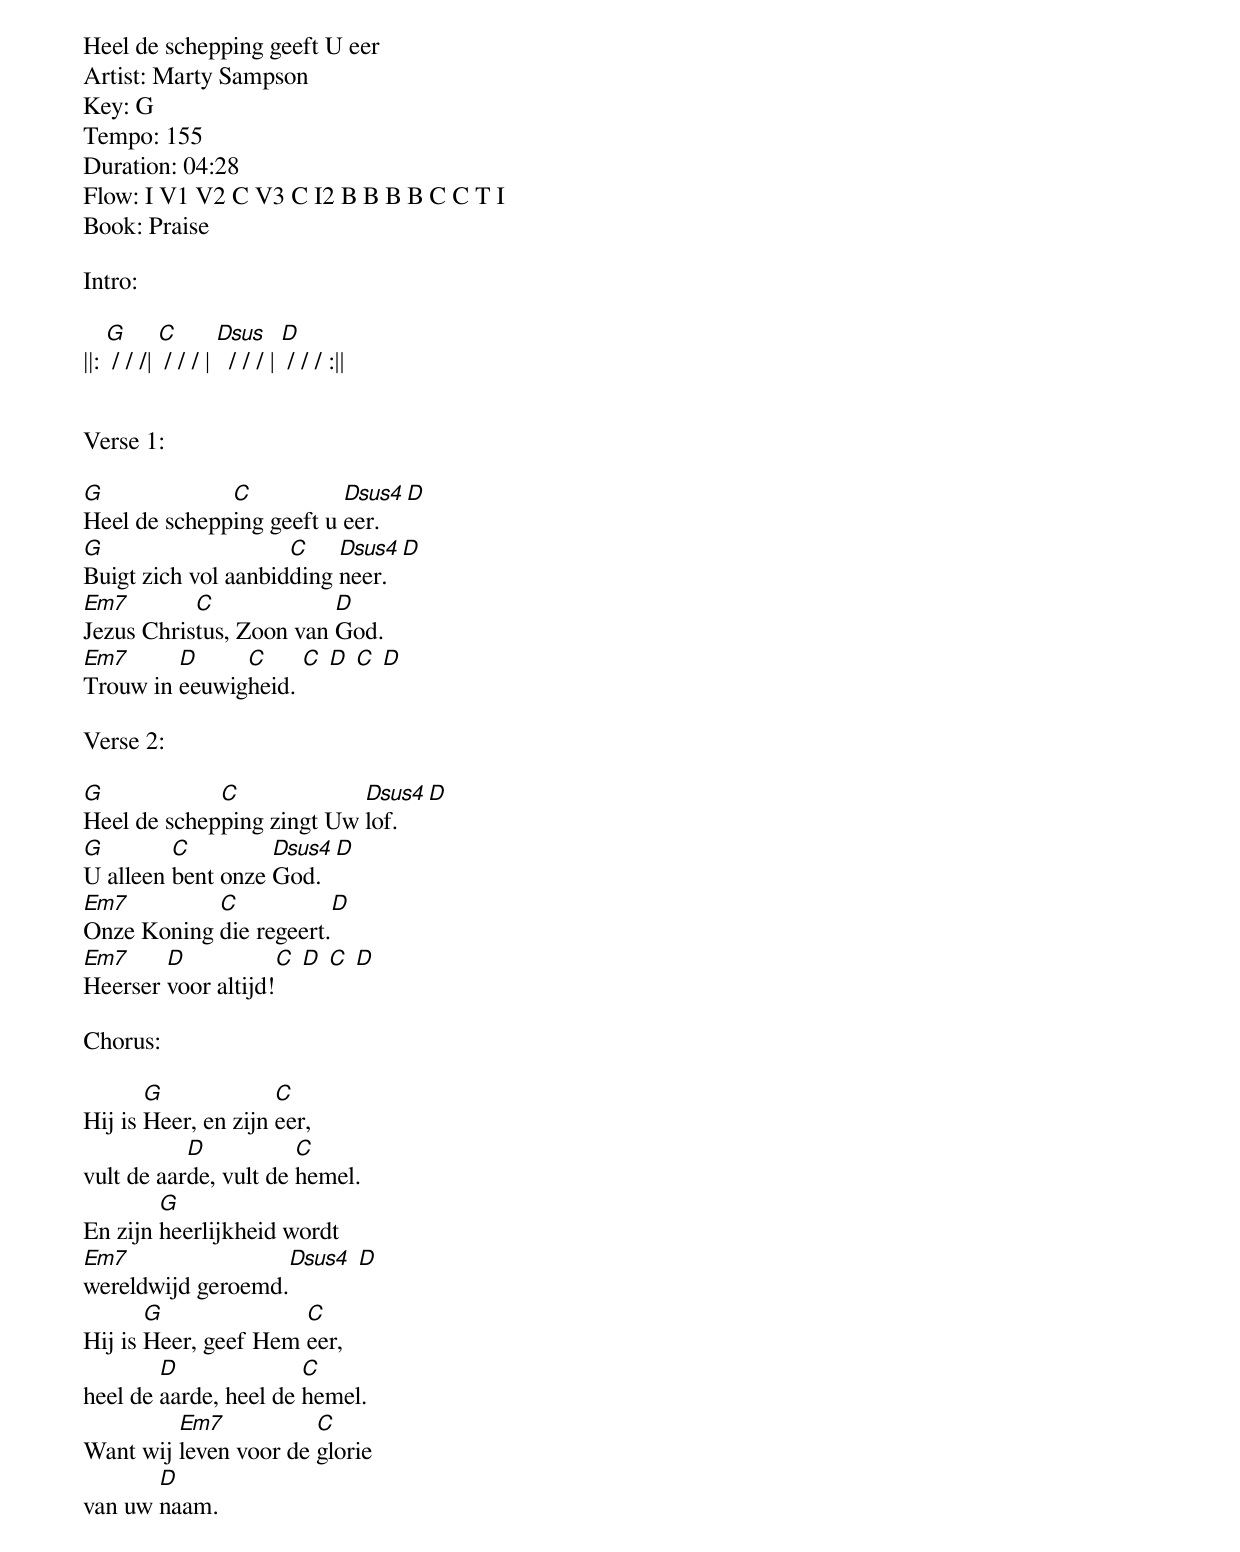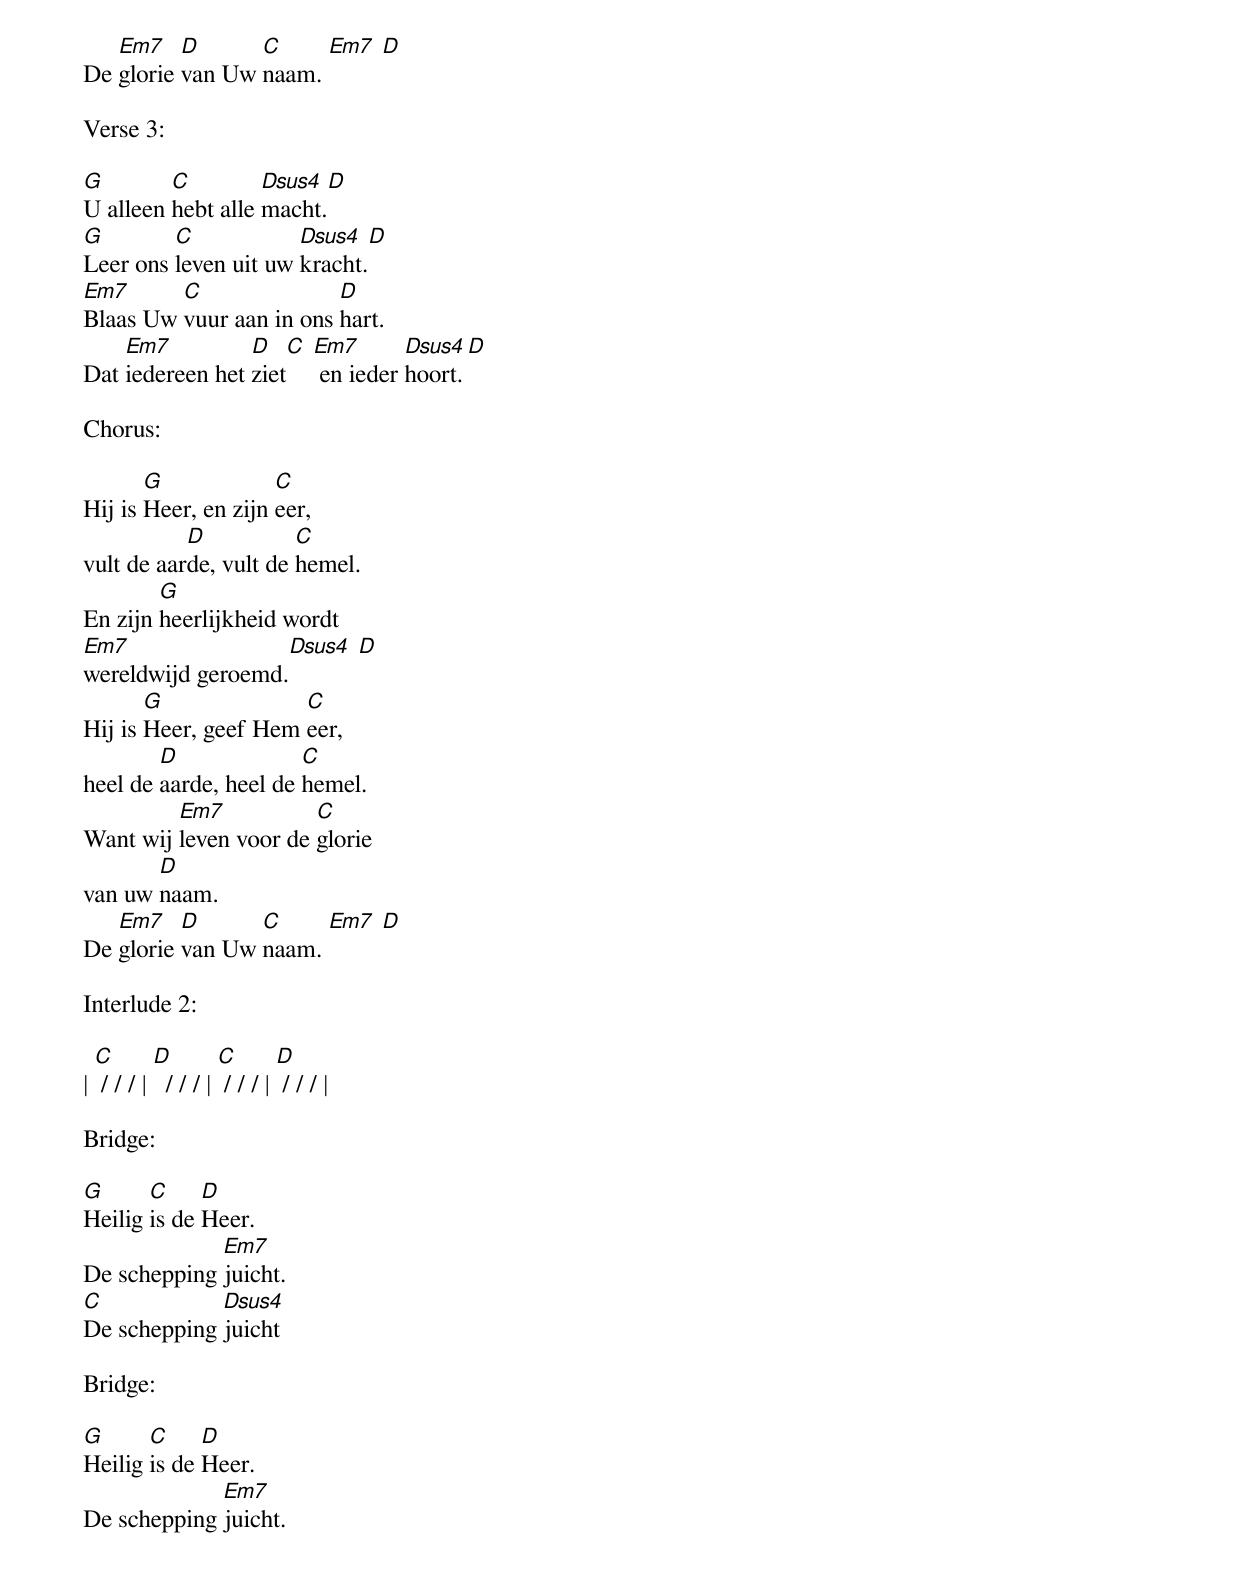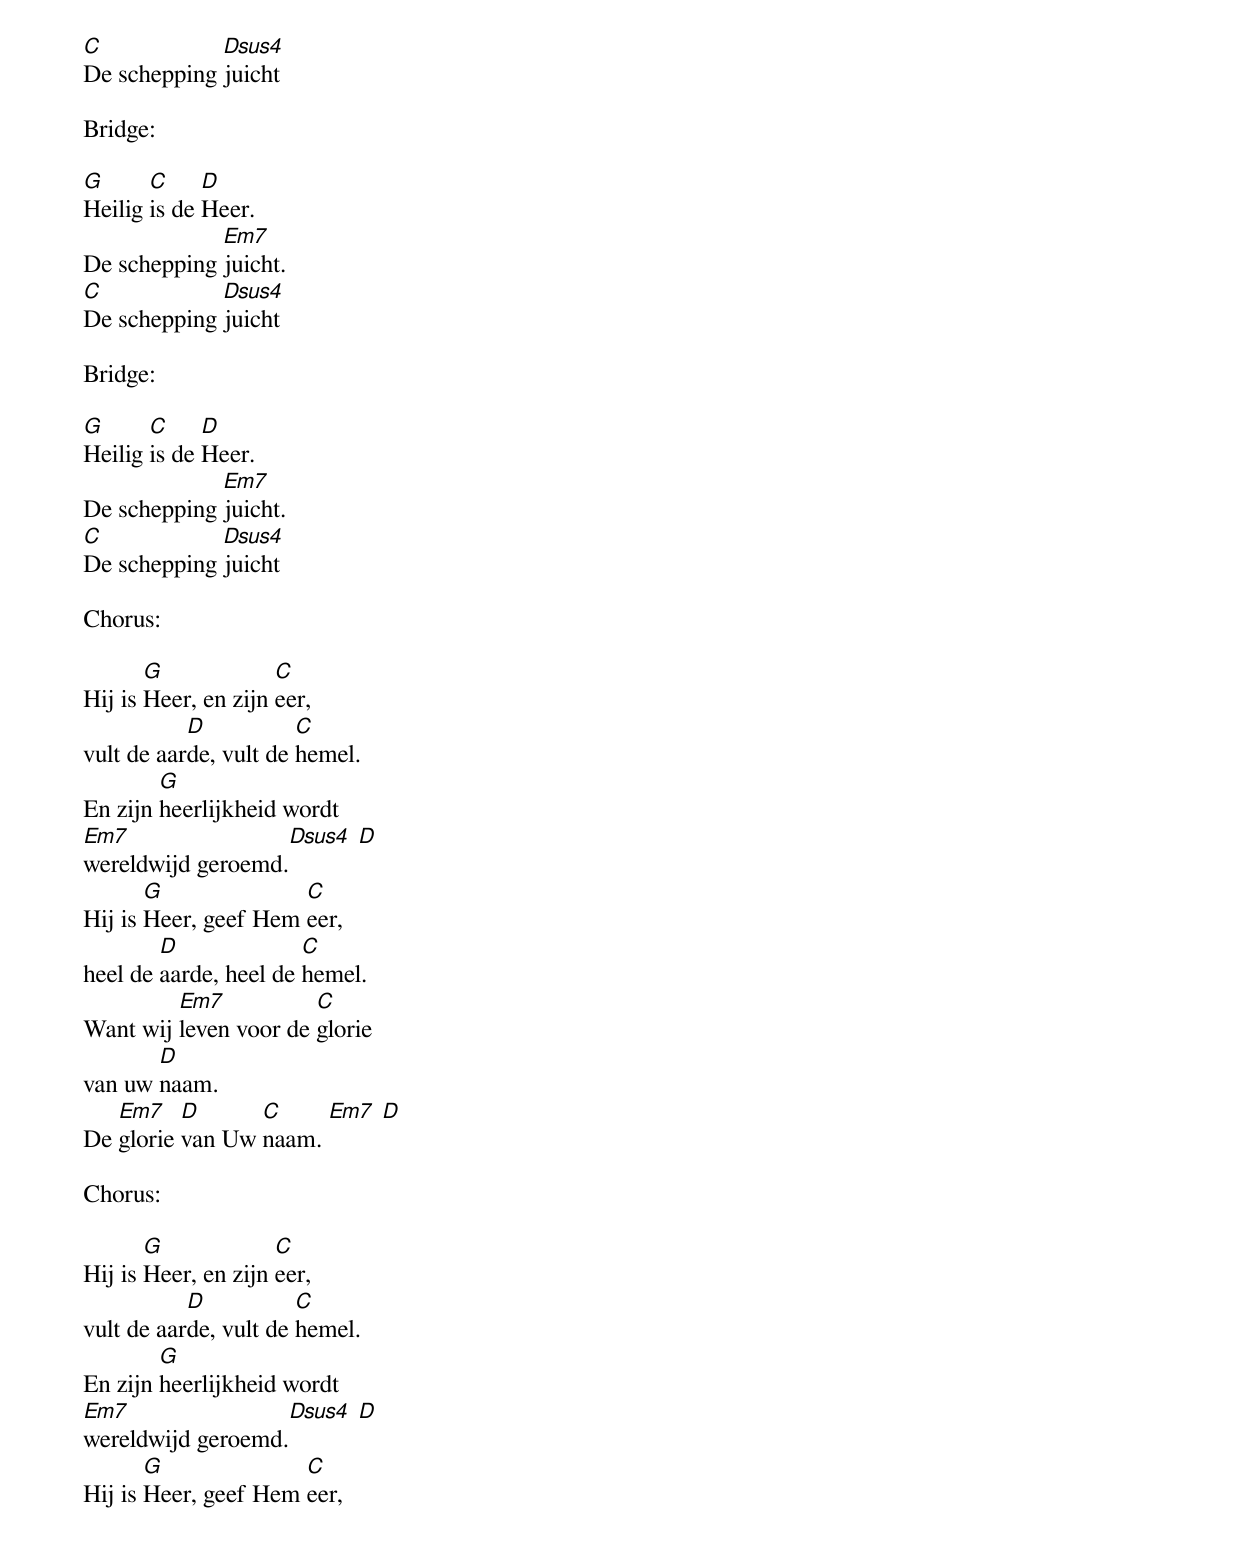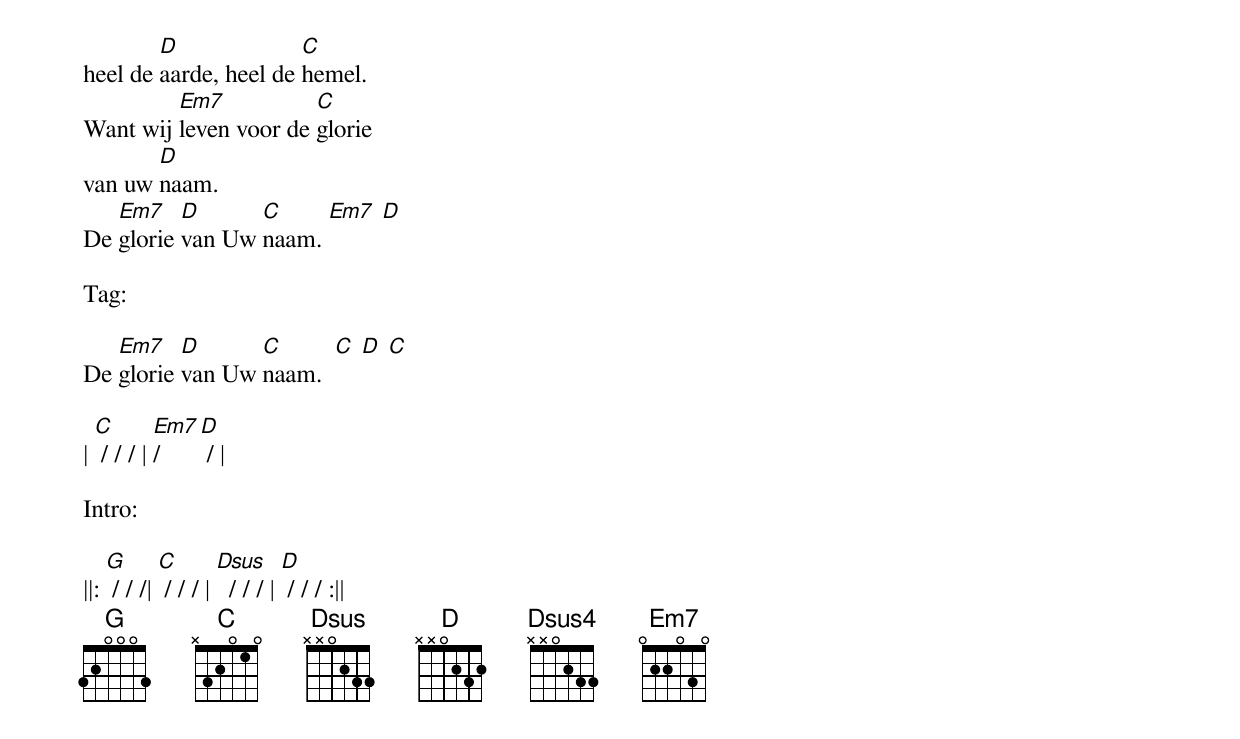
Heel de schepping geeft U eer
Artist: Marty Sampson
Key: G
Tempo: 155
Duration: 04:28
Flow: I V1 V2 C V3 C I2 B B B B C C T I
Book: Praise

Intro:

||: [G] / / /| [C] / / / | [Dsus]  / / / | [D] / / / :||


Verse 1:

[G]Heel de schepp[C]ing geeft u [Dsus4]eer. [D]
[G]Buigt zich vol aanbid[C]ding [Dsus4]neer. [D]
[Em7]Jezus Chris[C]tus, Zoon van [D]God.
[Em7]Trouw in [D]eeuwig[C]heid. [C] [D] [C] [D]

Verse 2:

[G]Heel de schep[C]ping zingt Uw [Dsus4]lof.[D]
[G]U alleen [C]bent onze [Dsus4]God. [D]
[Em7]Onze Koning [C]die regeert.[D]
[Em7]Heerser [D]voor altijd![C] [D] [C] [D]

Chorus:

Hij is [G]Heer, en zijn [C]eer,
vult de aar[D]de, vult de [C]hemel.
En zijn [G]heerlijkheid wordt
[Em7]wereldwijd geroemd.[Dsus4] [D]
Hij is [G]Heer, geef Hem [C]eer,
heel de [D]aarde, heel de [C]hemel.
Want wij [Em7]leven voor de [C]glorie
van uw [D]naam.
De [Em7]glorie [D]van Uw [C]naam. [Em7] [D]

Verse 3:

[G]U alleen [C]hebt alle [Dsus4]macht.[D]
[G]Leer ons [C]leven uit uw [Dsus4]kracht.[D]
[Em7]Blaas Uw [C]vuur aan in ons [D]hart.
Dat [Em7]iedereen het [D]ziet[C] [Em7] en ieder [Dsus4]hoort.[D]

Chorus:

Hij is [G]Heer, en zijn [C]eer,
vult de aar[D]de, vult de [C]hemel.
En zijn [G]heerlijkheid wordt
[Em7]wereldwijd geroemd.[Dsus4] [D]
Hij is [G]Heer, geef Hem [C]eer,
heel de [D]aarde, heel de [C]hemel.
Want wij [Em7]leven voor de [C]glorie
van uw [D]naam.
De [Em7]glorie [D]van Uw [C]naam. [Em7] [D]

Interlude 2:

| [C] / / / | [D]  / / / | [C] / / / | [D] / / / |

Bridge:

[G]Heilig [C]is de [D]Heer.
De schepping [Em7]juicht.
[C]De schepping [Dsus4]juicht

Bridge:

[G]Heilig [C]is de [D]Heer.
De schepping [Em7]juicht.
[C]De schepping [Dsus4]juicht

Bridge:

[G]Heilig [C]is de [D]Heer.
De schepping [Em7]juicht.
[C]De schepping [Dsus4]juicht

Bridge:

[G]Heilig [C]is de [D]Heer.
De schepping [Em7]juicht.
[C]De schepping [Dsus4]juicht

Chorus:

Hij is [G]Heer, en zijn [C]eer,
vult de aar[D]de, vult de [C]hemel.
En zijn [G]heerlijkheid wordt
[Em7]wereldwijd geroemd.[Dsus4] [D]
Hij is [G]Heer, geef Hem [C]eer,
heel de [D]aarde, heel de [C]hemel.
Want wij [Em7]leven voor de [C]glorie
van uw [D]naam.
De [Em7]glorie [D]van Uw [C]naam. [Em7] [D]

Chorus:

Hij is [G]Heer, en zijn [C]eer,
vult de aar[D]de, vult de [C]hemel.
En zijn [G]heerlijkheid wordt
[Em7]wereldwijd geroemd.[Dsus4] [D]
Hij is [G]Heer, geef Hem [C]eer,
heel de [D]aarde, heel de [C]hemel.
Want wij [Em7]leven voor de [C]glorie
van uw [D]naam.
De [Em7]glorie [D]van Uw [C]naam. [Em7] [D]

Tag:

De [Em7]glorie [D]van Uw [C]naam.  [C] [D] [C]

| [C] / / / | [Em7]/ [D] / |

Intro:

||: [G] / / /| [C] / / / | [Dsus]  / / / | [D] / / / :||
